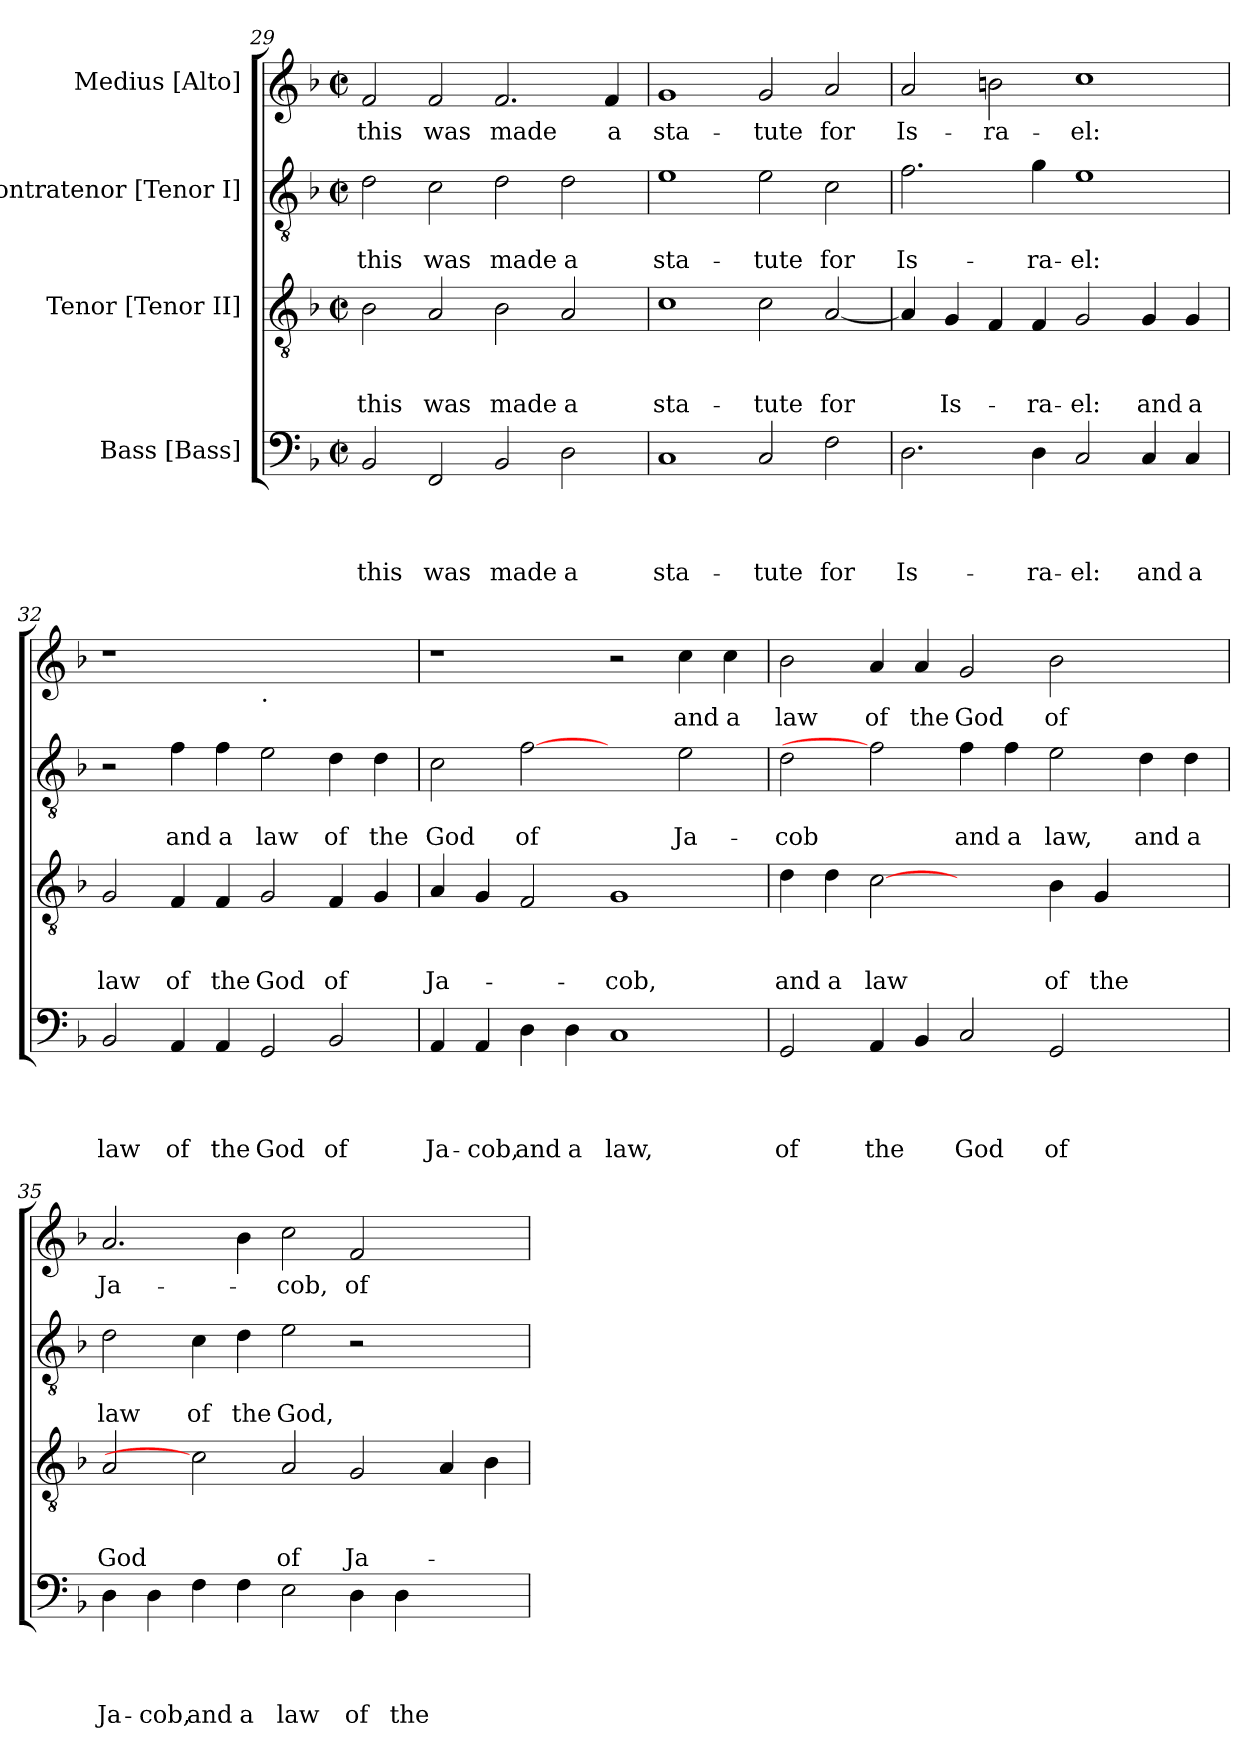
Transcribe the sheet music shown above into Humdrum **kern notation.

**kern	**text	**text	**text	**text	**kern	**text	**text	**text	**kern	**text	**text	**kern	**text
*part4	*part4	*part4	*part4	*part4	*part3	*part3	*part3	*part3	*part2	*part2	*part2	*part1	*part1
*staff4	*staff4	*staff4	*staff4	*staff4	*staff3	*staff3	*staff3	*staff3	*staff2	*staff2	*staff2	*staff1	*staff1
*I"Bass [Bass]	*	*	*	*	*I"Tenor [Tenor II]	*	*	*	*I"Contratenor [Tenor I]	*	*	*I"Medius [Alto]	*
*clefF4	*	*	*	*	*clefGv2	*	*	*	*clefGv2	*	*	*clefG2	*
*k[b-]	*	*	*	*	*k[b-]	*	*	*	*k[b-]	*	*	*k[b-]	*
*F:	*	*	*	*	*F:	*	*	*	*F:	*	*	*F:	*
*M2/2	*	*	*	*	*M2/2	*	*	*	*M2/2	*	*	*M2/2	*
*met(c|)	*	*	*	*	*met(c|)	*	*	*	*met(c|)	*	*	*met(c|)	*
=29	=29	=29	=29	=29	=29	=29	=29	=29	=29	=29	=29	=29	=29
!	!	!	!	!LO:LY:b	!	!	!	!LO:LY:b	!	!	!LO:LY:b	!	!LO:LY:b
2BB-/	.	.	.	this	2B-\	.	.	this	2d\	.	this	2f/	this
!	!	!	!	!LO:LY:b	!	!	!	!LO:LY:b	!	!	!LO:LY:b	!	!LO:LY:b
2FF/	.	.	.	was	2A/	.	.	was	2c\	.	was	2f/	was
!	!	!	!	!LO:LY:b	!	!	!	!LO:LY:b	!	!	!LO:LY:b	!	!LO:LY:b
2BB-/	.	.	.	made	2B-\	.	.	made	2d\	.	made	2.f/	made
!	!	!	!	!LO:LY:b	!	!	!	!LO:LY:b	!	!	!LO:LY:b	!	!
2D\	.	.	.	a	2A/	.	.	a	2d\	.	a	.	.
!	!	!	!	!	!	!	!	!	!	!	!	!	!LO:LY:b
.	.	.	.	.	.	.	.	.	.	.	.	4f/	a
=30	=30	=30	=30	=30	=30	=30	=30	=30	=30	=30	=30	=30	=30
!	!	!	!	!LO:LY:b	!	!	!	!LO:LY:b	!	!	!LO:LY:b	!	!LO:LY:b
1C	.	.	.	sta-	1c	.	.	sta-	1e	.	sta-	1g	sta-
!	!	!	!	!LO:LY:b	!	!	!	!LO:LY:b	!	!	!LO:LY:b	!	!LO:LY:b
2C/	.	.	.	-tute	2c\	.	.	-tute	2e\	.	-tute	2g/	-tute
!	!	!	!	!LO:LY:b	!	!	!	!LO:LY:b	!	!	!LO:LY:b	!	!LO:LY:b
2F\	.	.	.	for	[>2A/	.	.	for	2c\	.	for	2a/	for
!!LO:PB:g=z
=31	=31	=31	=31	=31	=31	=31	=31	=31	=31	=31	=31	=31	=31
!	!	!	!	!LO:LY:b	!	!	!	!	!	!	!LO:LY:b	!	!LO:LY:b
2.D\	.	.	.	Is-	4A/]	.	.	.	2.f\	.	Is-	2a/	Is-
!	!	!	!	!	!	!	!	!LO:LY:b	!	!	!	!	!
.	.	.	.	.	4G/	.	.	Is-	.	.	.	.	.
!	!	!	!	!	!	!	!	!	!	!	!	!	!LO:LY:b
.	.	.	.	.	4F/	.	.	.	.	.	.	2bn\	-ra-
!	!	!	!	!LO:LY:b	!	!	!	!LO:LY:b	!	!	!LO:LY:b	!	!
4D\	.	.	.	-ra-	4F/	.	.	-ra-	4g\	.	-ra-	.	.
!	!	!	!	!LO:LY:b	!	!	!	!LO:LY:b	!	!	!LO:LY:b	!	!LO:LY:b
2C/	.	.	.	-el:	2G/	.	.	-el:	1e	.	-el:	1cc	-el:
!	!	!	!	!LO:LY:b	!	!	!	!LO:LY:b	!	!	!	!	!
4C/	.	.	.	and	4G/	.	.	and	.	.	.	.	.
!	!	!	!	!LO:LY:b	!	!	!	!LO:LY:b	!	!	!	!	!
4C/	.	.	.	a	4G/	.	.	a	.	.	.	.	.
=32	=32	=32	=32	=32	=32	=32	=32	=32	=32	=32	=32	=32	=32
!	!	!	!	!LO:LY:b	!	!	!	!LO:LY:b	!	!	!	!	!
2BB-/	.	.	.	law	2G/	.	.	law	2r	.	.	1r	.
!	!	!	!	!LO:LY:b	!	!	!	!LO:LY:b	!	!	!LO:LY:b	!	!
4AA/	.	.	.	of	4F/	.	.	of	4f\	.	and	.	.
!	!	!	!	!LO:LY:b	!	!	!	!LO:LY:b	!	!	!LO:LY:b	!	!
4AA/	.	.	.	the	4F/	.	.	the	4f\	.	a	.	.
!	!	!	!	!	!	!	!	!	!	!	!	!LO:TX:b:t=.	!
!	!	!	!	!LO:LY:b	!	!	!	!LO:LY:b	!	!	!LO:LY:b	!	!
2GG/	.	.	.	God	2G/	.	.	God	2e\	.	law	1ryy	.
!	!	!	!	!LO:LY:b	!	!	!	!LO:LY:b	!	!	!LO:LY:b	!	!
2BB-/	.	.	.	of	4F/	.	.	of	4d\	.	of	.	.
!	!	!	!	!	!	!	!	!	!	!	!LO:LY:b	!	!
.	.	.	.	.	4G/	.	.	.	4d\	.	the	.	.
=33	=33	=33	=33	=33	=33	=33	=33	=33	=33	=33	=33	=33	=33
!	!	!	!	!LO:LY:b	!	!	!	!LO:LY:b	!	!	!LO:LY:b	!	!
4AA/	.	.	.	Ja-	4A/	.	.	Ja-	2c\	.	God	1r	.
!	!	!	!	!LO:LY:b	!	!	!	!	!	!	!	!	!
4AA/	.	.	.	-cob,	4G/	.	.	.	.	.	.	.	.
!	!	!	!	!LO:LY:b	!	!	!	!	!	!	!LO:LY:b	!	!
4D\	.	.	.	and	2F/	.	.	.	[2f	.	of	.	.
!	!	!	!	!LO:LY:b	!	!	!	!	!	!	!	!	!
4D\	.	.	.	a	.	.	.	.	.	.	.	.	.
!	!	!	!	!LO:LY:b	!	!	!	!LO:LY:b	!	!	!	!	!
1C	.	.	.	law,	1G	.	.	-cob,	2ryy	.	.	2r	.
!	!	!	!	!	!	!	!	!	!	!	!LO:LY:b	!	!LO:LY:b
.	.	.	.	.	.	.	.	.	2e\	.	Ja-	4cc\	and
!	!	!	!	!	!	!	!	!	!	!	!	!	!LO:LY:b
.	.	.	.	.	.	.	.	.	.	.	.	4cc\	a
=34	=34	=34	=34	=34	=34	=34	=34	=34	=34	=34	=34	=34	=34
!	!	!	!	!LO:LY:b	!	!	!	!LO:LY:b	!	!	!LO:LY:b	!	!LO:LY:b
2GG/	.	.	.	of	4d\	.	.	and	2d\	.	-cob	2b-\	law
!	!	!	!	!	!	!	!	!LO:LY:b	!	!	!	!	!
.	.	.	.	.	4d\	.	.	a	.	.	.	.	.
!	!	!	!	!LO:LY:b	!	!	!	!LO:LY:b	!	!	!	!	!LO:LY:b
4AA/	.	.	.	the	[2c	.	.	law	2f]	.	.	4a/	of
!	!	!	!	!	!	!	!	!	!	!	!	!	!LO:LY:b
4BB-/	.	.	.	.	.	.	.	.	.	.	.	4a/	the
!	!	!	!	!LO:LY:b	!	!	!	!	!	!	!LO:LY:b	!	!LO:LY:b
2C/	.	.	.	God	2ryy	.	.	.	4f\	.	and	2g/	God
!	!	!	!	!	!	!	!	!	!	!	!LO:LY:b	!	!
.	.	.	.	.	.	.	.	.	4f\	.	a	.	.
!	!	!	!	!LO:LY:b	!	!	!	!LO:LY:b	!	!	!LO:LY:b	!	!LO:LY:b
2GG/	.	.	.	of	4B-\	.	.	of	2e\	.	law,	2b-\	of
!	!	!	!	!	!	!	!	!LO:LY:b	!	!	!	!	!
.	.	.	.	.	4G/	.	.	the	.	.	.	.	.
!	!	!	!	!	!	!	!	!	!	!	!LO:LY:b	!	!
2ryy	.	.	.	.	2ryy	.	.	.	4d\	.	and	2ryy	.
!	!	!	!	!	!	!	!	!	!	!	!LO:LY:b	!	!
.	.	.	.	.	.	.	.	.	4d\	.	a	.	.
!!LO:LB:g=z
=35	=35	=35	=35	=35	=35	=35	=35	=35	=35	=35	=35	=35	=35
!	!	!	!	!LO:LY:b	!	!	!	!LO:LY:b	!	!	!LO:LY:b	!	!LO:LY:b
4D\	.	.	.	Ja-	2A/	.	.	God	2d\	.	law	2.a/	Ja-
!	!	!	!	!LO:LY:b	!	!	!	!	!	!	!	!	!
4D\	.	.	.	-cob,	.	.	.	.	.	.	.	.	.
!	!	!	!	!LO:LY:b	!	!	!	!	!	!	!LO:LY:b	!	!
4F\	.	.	.	and	2c]	.	.	.	4c\	.	of	.	.
!	!	!	!	!LO:LY:b	!	!	!	!	!	!	!LO:LY:b	!	!
4F\	.	.	.	a	.	.	.	.	4d\	.	the	4b-\	.
!	!	!	!	!LO:LY:b	!	!	!	!LO:LY:b	!	!	!LO:LY:b	!	!LO:LY:b
2E\	.	.	.	law	2A/	.	.	of	2e\	.	God,	2cc\	-cob,
!	!	!	!	!LO:LY:b	!	!	!	!LO:LY:b	!	!	!	!	!LO:LY:b
4D\	.	.	.	of	2G/	.	.	Ja-	2r	.	.	2f/	of
!	!	!	!	!LO:LY:b	!	!	!	!	!	!	!	!	!
4D\	.	.	.	the	.	.	.	.	.	.	.	.	.
2ryy	.	.	.	.	4A/	.	.	.	2ryy	.	.	2ryy	.
.	.	.	.	.	4B-\	.	.	.	.	.	.	.	.
=	=	=	=	=	=	=	=	=	=	=	=	=	=
*-	*-	*-	*-	*-	*-	*-	*-	*-	*-	*-	*-	*-	*-
